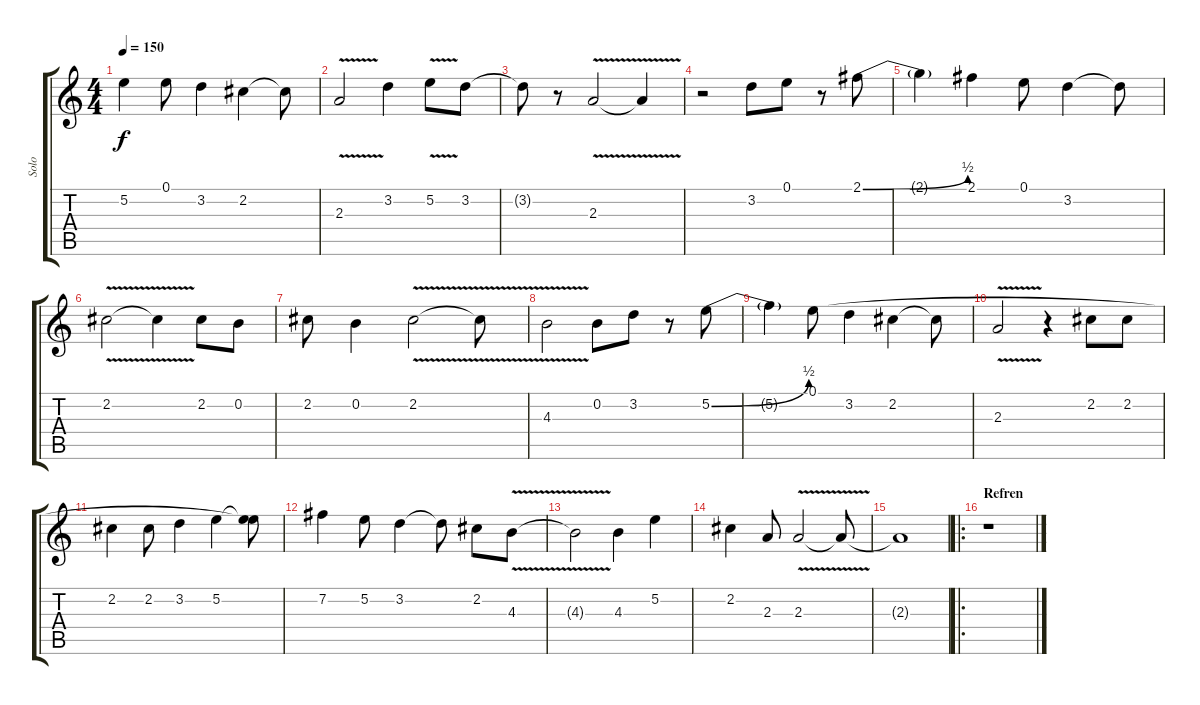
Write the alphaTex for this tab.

\track ("Solo" "Solo") {instrument distortionguitar}
\staff {score tabs}
\tuning (E4 B3 G3 D3 A2 E2) {hide}
\ts (4 4)
\tempo 150
\clef g2
\ks c
5.2{t}.4{dy f} 0.1.8 3.2.4 2.2.4 2.2{t}.8 |
2.3{v}.2 3.2.4 5.2{v}.8 3.2.8 |
3.2{t}.8 r.8 2.3{v}.2 2.3{t}.4 |
r.2 3.2.8 0.1.8 r.8 2.1{be (bend 0 0 60 2)}.8 |
2.1{t}.4 2.1.4 0.1.8 3.2.4 3.2{t}.8 |
2.2{v}.2 2.2{t}.4 2.2.8 0.2.8 |
2.2.8 0.2.4 2.2{v}.2 2.2{t}.8 |
4.3{v}.2 0.2.8 3.2.8 r.8 5.2{be (bend 0 0 60 2)}.8 |
5.2{t}.4 0.1.8 3.2.4 2.2.4 2.2{t}.8 |
2.3{v}.2 r.4 2.2.8 2.2.8 |
2.2.4 2.2.8 3.2.4 5.2.4 (0.1{t} 5.2{t}).8 |
7.2.4 5.2.8 3.2.4 3.2{t}.8 2.2.8 4.3{v}.8 |
4.3{t}.2 4.3.4 5.2.4 |
2.2.4 2.3.8 2.3{v}.2 2.3{t}.8 |
2.3{t}.1 |
\ro
\section ("" "Refren")
r.1
